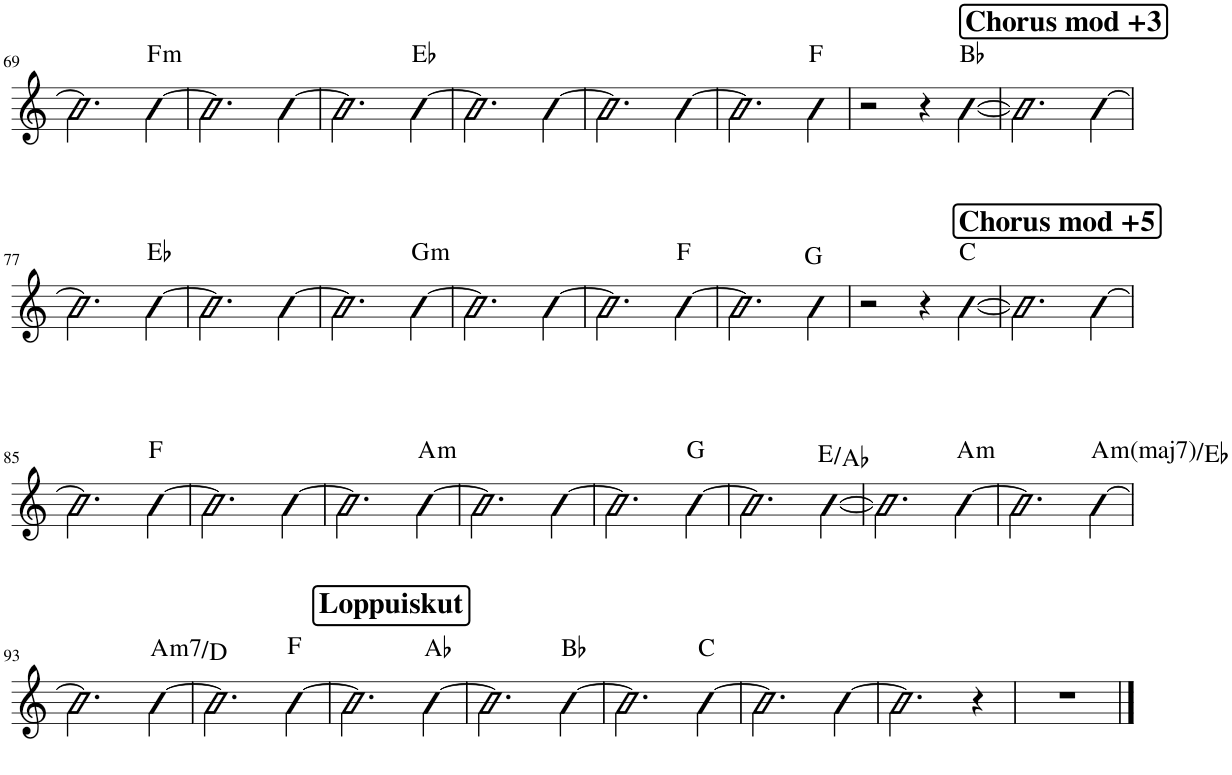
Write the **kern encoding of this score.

**kern	**harte
*part1	*part1
*staff1	*
*I"Piano	*
*I'Pno.	*
!!LO:PB:g=z
*clefG2	*
*k[]	*
*M4/4	*
=69	=69
2.f\]	.
!	!LO:H:kt=m
[4g\	F:min
=70	=70
2.g\]	.
[4g\	.
=71	=71
2.g\]	.
[4a\	Eb:maj
=72	=72
2.a\]	.
[4f\	.
=73	=73
2.f\]	.
[4g\	.
=74	=74
2.g\]	.
4g\	F:maj
!!LO:REH:place=s1:a:B:cj:fs=14:t=Chorus mod +3:qo=3
=75	=75
2r	.
4r	.
[4g\ [4a\	Bb:maj
=76	=76
2.g\] 2.a\]	.
[4g\	.
!!LO:LB:g=z
=77	=77
2.g\]	.
[4g\	Eb:maj
=78	=78
2.g\]	.
[4g\	.
=79	=79
2.g\]	.
!	!LO:H:kt=m
[4g\	G:min
=80	=80
2.g\]	.
[4cc\	.
=81	=81
2.cc\]	.
[4d\	F:maj
=82	=82
2.d\]	.
4e\	G:maj
!!LO:REH:place=s1:a:B:cj:fs=14:t=Chorus mod +5:qo=3
=83	=83
2r	.
4r	.
[4g\ [4a\	C:maj
=84	=84
2.g\] 2.a\]	.
[4g\	.
!!LO:LB:g=z
=85	=85
2.g\]	.
[4g\	F:maj
=86	=86
2.g\]	.
[4g\	.
=87	=87
2.g\]	.
!	!LO:H:kt=m
[4g\	A:min
=88	=88
2.g\]	.
[4cc\	.
=89	=89
2.cc\]	.
[4d\	G:maj
=90	=90
2.d\]	.
[4D\ [4gn\	E:maj/b4
=91	=91
2.D\] 2.g\]	.
!	!LO:H:kt=m
[4g\	A:min
=92	=92
2.g\]	.
!	!LO:H:kt=mmaj7
[4gn\	A:minmaj7/b5
!!LO:LB:g=z
=93	=93
2.g\]	.
!	!LO:H:kt=m7
[4e\	A:min7/4
!!LO:REH:place=s1:a:B:cj:fs=14:t=Loppuiskut:qo=3
=94	=94
2.e\]	.
[4a\	F:maj
=95	=95
2.a\]	.
[4cc\	Ab:maj
=96	=96
2.cc\]	.
[4an\	Bb:maj
=97	=97
2.a\]	.
[4g\	C:maj
=98	=98
2.g\]	.
[4g\	.
=99	=99
2.g\]	.
4r	.
=100	=100
1r	.
==	==
*-	*-
